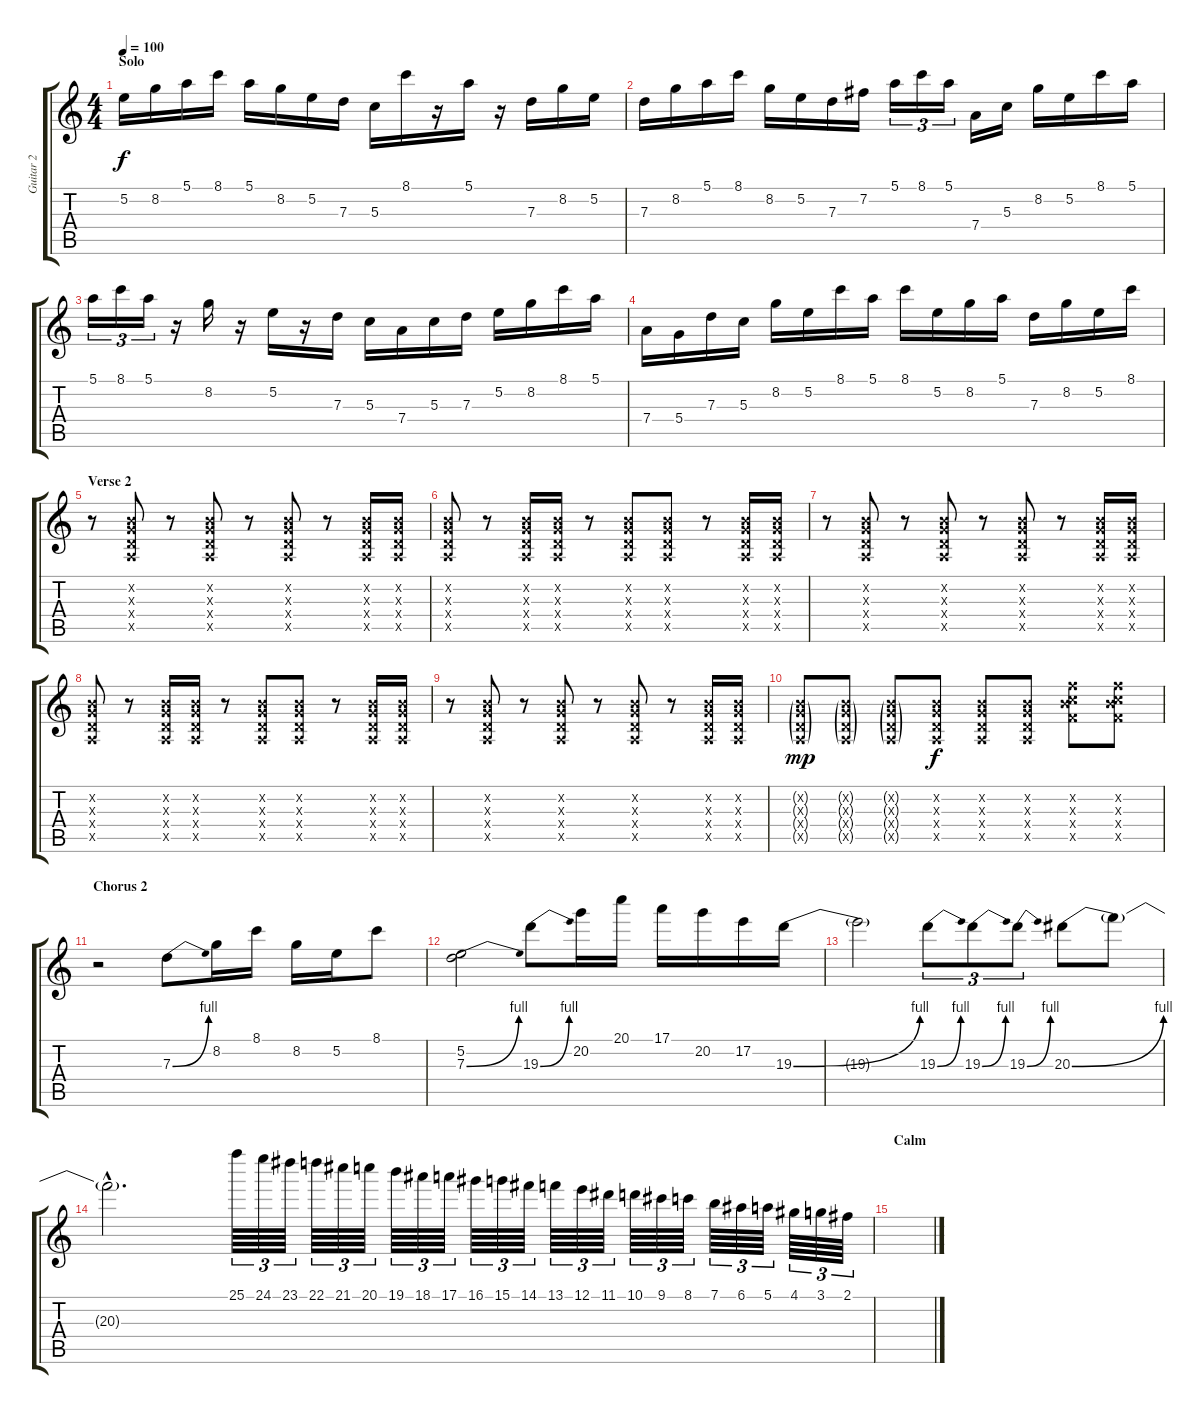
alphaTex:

\track ("Guitar 2" "Guitar 2") {instrument overdrivenguitar}
\staff {score tabs}
\tuning (E4 B3 G3 D3 A2 E2) {hide}
\ts (4 4)
\section ("" "Solo")
\tempo 100
\clef g2
\ks c
5.2.16{dy f instrument overdrivenguitar} 8.2.16 5.1.16 8.1.16 5.1.16 8.2.16 5.2.16 7.3.16 5.3.16 8.1.16 r.16 5.1.16 r.16 7.3.16 8.2.16 5.2.16 |
7.3.16 8.2.16 5.1.16 8.1.16 8.2.16 5.2.16 7.3.16 7.2.16 5.1.16{tu (3 2)} 8.1.16{tu (3 2)} 5.1.16{tu (3 2)} 7.4.16 5.3.16 8.2.16 5.2.16 8.1.16 5.1.16 |
5.1.16{tu (3 2)} 8.1.16{tu (3 2)} 5.1.16{tu (3 2)} r.16 8.2.16 r.16 5.2.16 r.16 7.3.16 5.3.16 7.4.16 5.3.16 7.3.16 5.2.16 8.2.16 8.1.16 5.1.16 |
7.4.16 5.4.16 7.3.16 5.3.16 8.2.16 5.2.16 8.1.16 5.1.16 8.1.16 5.2.16 8.2.16 5.1.16 7.3.16 8.2.16 5.2.16 8.1.16 |
\section ("" "Verse 2")
r.8{instrument overdrivenguitar} (0.2{x} 0.3{x} 0.4{x} 0.5{x}).8{volume 12} r.8 (0.2{x} 0.3{x} 0.4{x} 0.5{x}).8 r.8 (0.2{x} 0.3{x} 0.4{x} 0.5{x}).8 r.8 (0.2{x} 0.3{x} 0.4{x} 0.5{x}).16 (0.2{x} 0.3{x} 0.4{x} 0.5{x}).16 |
(0.2{x} 0.3{x} 0.4{x} 0.5{x}).8 r.8 (0.2{x} 0.3{x} 0.4{x} 0.5{x}).16 (0.2{x} 0.3{x} 0.4{x} 0.5{x}).16 r.8 (0.2{x} 0.3{x} 0.4{x} 0.5{x}).8 (0.2{x} 0.3{x} 0.4{x} 0.5{x}).8 r.8 (0.2{x} 0.3{x} 0.4{x} 0.5{x}).16 (0.2{x} 0.3{x} 0.4{x} 0.5{x}).16 |
r.8 (0.2{x} 0.3{x} 0.4{x} 0.5{x}).8 r.8 (0.2{x} 0.3{x} 0.4{x} 0.5{x}).8 r.8 (0.2{x} 0.3{x} 0.4{x} 0.5{x}).8 r.8 (0.2{x} 0.3{x} 0.4{x} 0.5{x}).16 (0.2{x} 0.3{x} 0.4{x} 0.5{x}).16 |
(0.2{x} 0.3{x} 0.4{x} 0.5{x}).8 r.8 (0.2{x} 0.3{x} 0.4{x} 0.5{x}).16 (0.2{x} 0.3{x} 0.4{x} 0.5{x}).16 r.8 (0.2{x} 0.3{x} 0.4{x} 0.5{x}).8 (0.2{x} 0.3{x} 0.4{x} 0.5{x}).8 r.8 (0.2{x} 0.3{x} 0.4{x} 0.5{x}).16 (0.2{x} 0.3{x} 0.4{x} 0.5{x}).16 |
r.8 (0.2{x} 0.3{x} 0.4{x} 0.5{x}).8 r.8 (0.2{x} 0.3{x} 0.4{x} 0.5{x}).8 r.8 (0.2{x} 0.3{x} 0.4{x} 0.5{x}).8 r.8 (0.2{x} 0.3{x} 0.4{x} 0.5{x}).16 (0.2{x} 0.3{x} 0.4{x} 0.5{x}).16 |
(0.2{g x} 0.3{g x} 0.4{g x} 0.5{g x}).8{dy mp volume 15} (0.2{g x} 0.3{g x} 0.4{g x} 0.5{g x}).8 (0.2{g x} 0.3{g x} 0.4{g x} 0.5{g x}).8 (0.2{x} 0.3{x} 0.4{x} 0.5{x}).8{dy f} (0.2{x} 0.3{x} 0.4{x} 0.5{x}).8 (0.2{x} 0.3{x} 0.4{x} 0.5{x}).8 (0.2{x} 10.3{x} 10.4{x} 8.5{x}).8 (0.2{x} 10.3{x} 10.4{x} 8.5{x}).8 |
\section ("" "Chorus 2")
r.2 7.3{be (bend 0 0 60 4)}.8{volume 16} 8.2.16 8.1.16 8.2.16 5.2.16 8.1.8 |
(5.2 7.3{be (bend 0 0 60 4)}).2 19.3{be (bend 0 0 60 4)}.8 20.2.16 20.1.16 17.1.16 20.2.16 17.2.16 19.3{be (bend 0 0 60 4)}.16 |
19.3{t}.2 19.3{be (bend 0 0 60 4)}.8{tu (3 2)} 19.3{be (bend 0 0 60 4)}.8{tu (3 2)} 19.3{be (bend 0 0 60 4)}.8{tu (3 2)} 20.3{be (bend 0 0 60 4)}.8 20.3{t}.8 |
20.3{hac t}.2{d} 25.1.64{tu (3 2)} 24.1.64{tu (3 2)} 23.1.64{tu (3 2)} 22.1.64{tu (3 2)} 21.1.64{tu (3 2)} 20.1.64{tu (3 2)} 19.1.64{tu (3 2)} 18.1.64{tu (3 2)} 17.1.64{tu (3 2)} 16.1.64{tu (3 2)} 15.1.64{tu (3 2)} 14.1.64{tu (3 2)} 13.1.64{tu (3 2)} 12.1.64{tu (3 2)} 11.1.64{tu (3 2)} 10.1.64{tu (3 2)} 9.1.64{tu (3 2)} 8.1.64{tu (3 2)} 7.1.64{tu (3 2)} 6.1.64{tu (3 2)} 5.1.64{tu (3 2)} 4.1.64{tu (3 2)} 3.1.64{tu (3 2)} 2.1.64{tu (3 2)} |
\section ("" "Calm")
